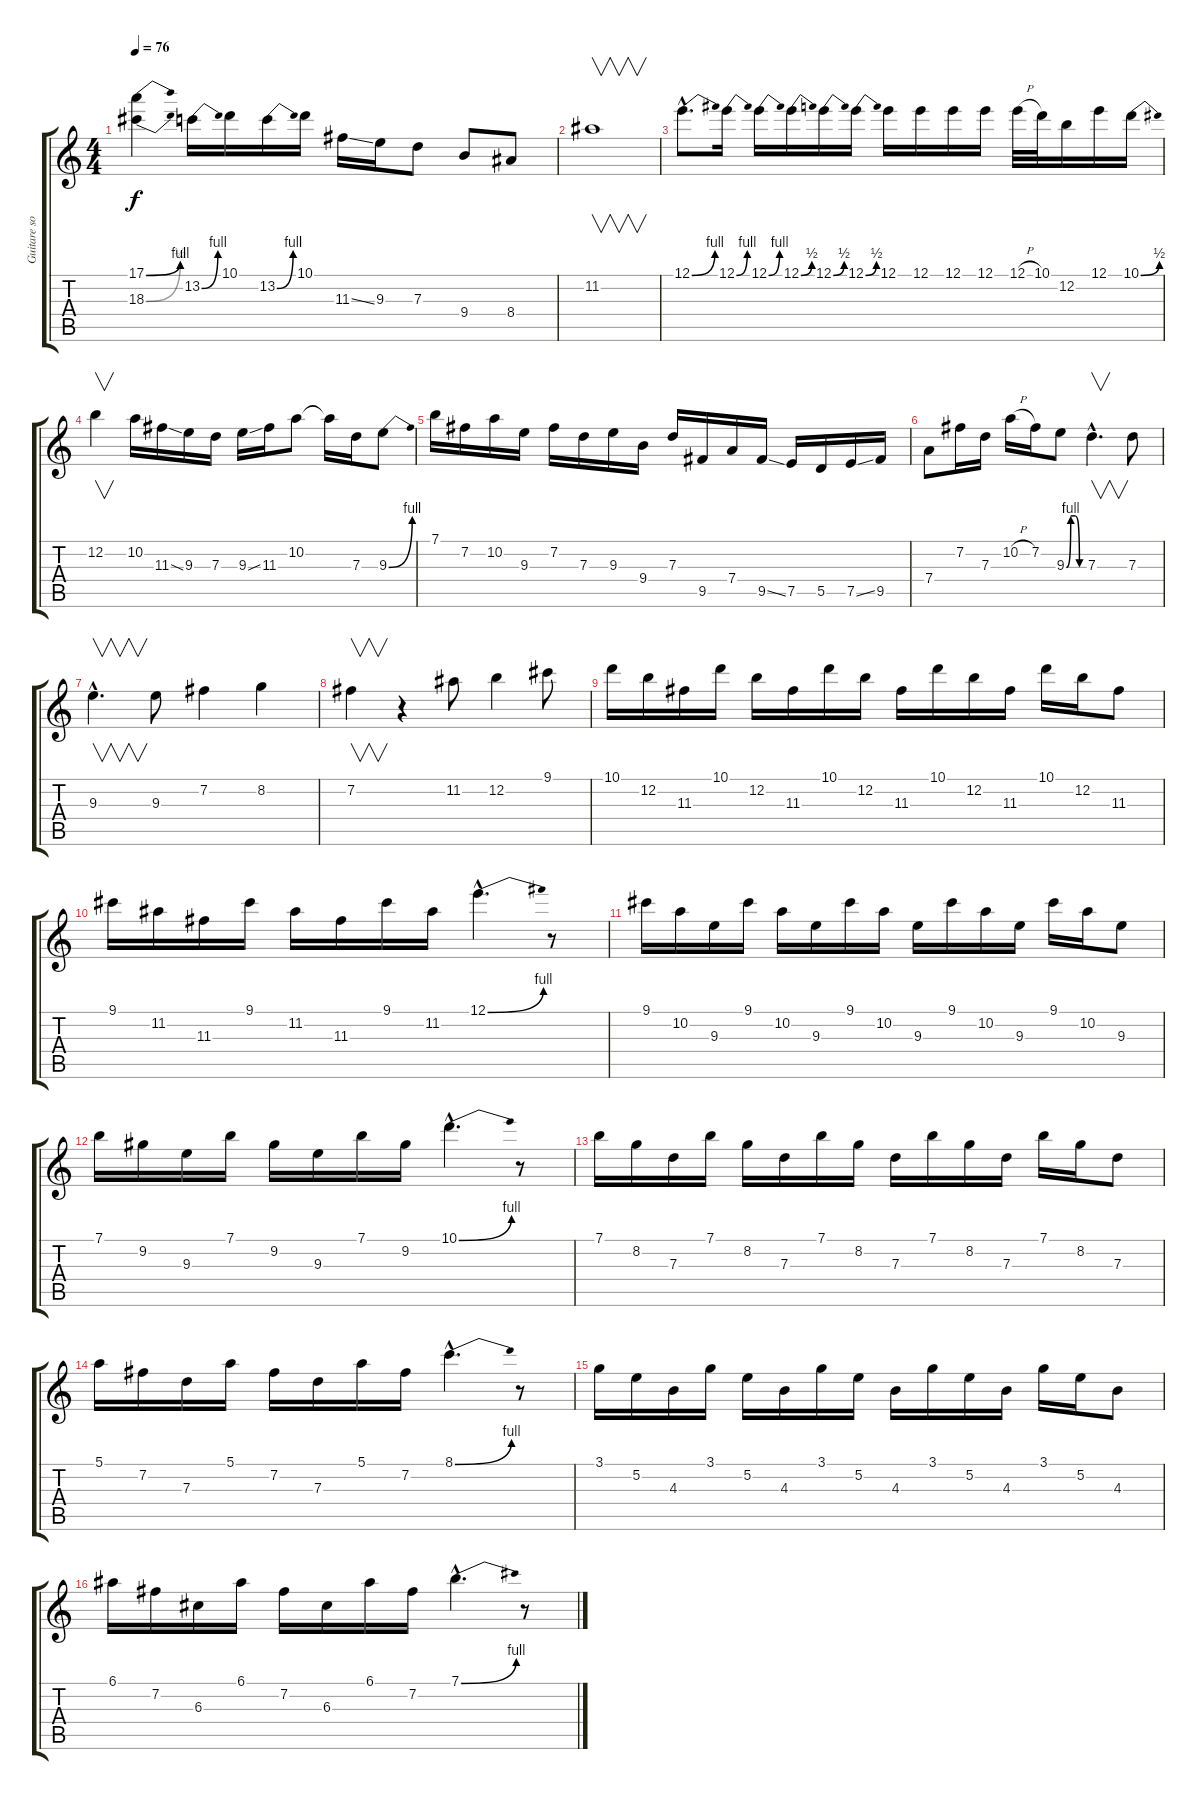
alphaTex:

\track ("Guitare solo 1" "Guitare so") {instrument distortionguitar}
\staff {score tabs}
\tuning (E4 B3 G3 D3 A2 E2) {hide}
\ts (4 4)
\tempo 76
\clef g2
\ks c
(17.1{be (bend 0 0 60 4)} 18.3{be (bend 0 0 60 2)}).4{dy f} 13.2{be (bend 0 0 60 4)}.16 10.1.16 13.2{be (bend 0 0 60 4)}.16 10.1.16 11.3{ss}.16 9.3.16 7.3.8 9.4.8 8.4.8 |
11.2.1{v} |
12.1{be (bend 0 0 60 4) hac}.8{d} 12.1{be (bend 0 0 60 4)}.16 12.1{be (bend 0 0 60 4)}.16 12.1{be (bend 0 0 60 2)}.16 12.1{be (bend 0 0 60 2)}.16 12.1{be (bend 0 0 60 2)}.16 12.1.16 12.1.16 12.1.16 12.1.16 12.1{h}.32 10.1.32 12.2.16 12.1.16 10.1{be (bend 0 0 60 2)}.16 |
12.2.4{v} 10.2.16 11.3{ss}.16 9.3.16 7.3.16 9.3{ss}.16 11.3.16 10.2.8 10.2{t}.16 7.3.16 9.3{be (bend 0 0 60 4)}.8 |
7.1.16 7.2.16 10.2.16 9.3.16 7.2.16 7.3.16 9.3.16 9.4.16 7.3.16 9.5.16 7.4.16 9.5{ss}.16 7.5.16 5.5.16 7.5{ss}.16 9.5.16 |
7.4.8 7.2.16 7.3.16 10.2{h}.16 7.2.16 9.3{be (custom 0 0 15 4 30 4 45 0 60 0)}.8 7.3{hac}.4{v d} 7.3.8 |
9.3{hac}.4{v d} 9.3.8 7.2.4 8.2.4 |
7.2.4{v} r.4 11.2.8 12.2.4 9.1.8 |
10.1.16 12.2.16 11.3.16 10.1.16 12.2.16 11.3.16 10.1.16 12.2.16 11.3.16 10.1.16 12.2.16 11.3.16 10.1.16 12.2.16 11.3.8 |
9.1.16 11.2.16 11.3.16 9.1.16 11.2.16 11.3.16 9.1.16 11.2.16 12.1{be (bend 0 0 60 4) hac}.4{d} r.8 |
9.1.16 10.2.16 9.3.16 9.1.16 10.2.16 9.3.16 9.1.16 10.2.16 9.3.16 9.1.16 10.2.16 9.3.16 9.1.16 10.2.16 9.3.8 |
7.1.16 9.2.16 9.3.16 7.1.16 9.2.16 9.3.16 7.1.16 9.2.16 10.1{be (bend 0 0 60 4) hac}.4{d} r.8 |
7.1.16 8.2.16 7.3.16 7.1.16 8.2.16 7.3.16 7.1.16 8.2.16 7.3.16 7.1.16 8.2.16 7.3.16 7.1.16 8.2.16 7.3.8 |
5.1.16 7.2.16 7.3.16 5.1.16 7.2.16 7.3.16 5.1.16 7.2.16 8.1{be (bend 0 0 60 4) hac}.4{d} r.8 |
3.1.16 5.2.16 4.3.16 3.1.16 5.2.16 4.3.16 3.1.16 5.2.16 4.3.16 3.1.16 5.2.16 4.3.16 3.1.16 5.2.16 4.3.8 |
6.1.16 7.2.16 6.3.16 6.1.16 7.2.16 6.3.16 6.1.16 7.2.16 7.1{be (bend 0 0 60 4) hac}.4{d} r.8
